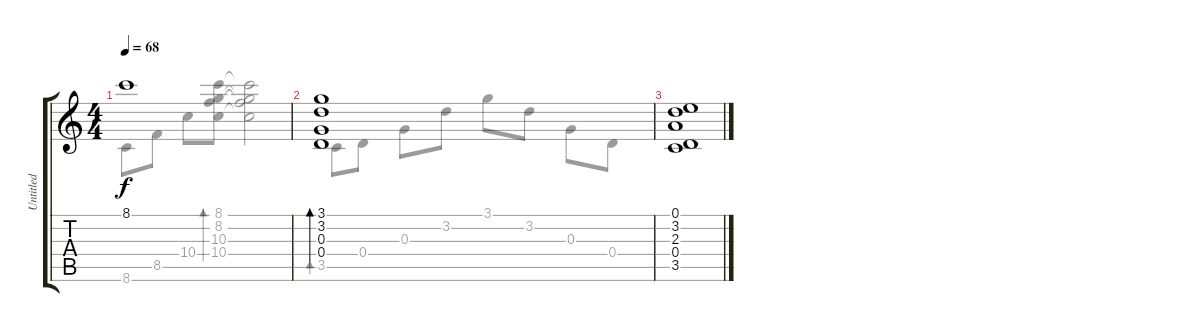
\track ("Untitled" "Untitled") {instrument acousticguitarnylon}
\staff {score tabs}
\tuning (E4 B3 G3 D3 A2 E2) {hide}
\voice
\ts (4 4)
\tempo 68
\clef g2
\ks c
8.1{t}.1{dy f} |
(3.1 3.2 0.3 0.4).1{bd 30} |
(0.1 3.2 2.3 0.4 3.5).1
\voice
\clef g2
\ottava regular
\simile none
\ks c
8.6.8{dy f} 8.5.8 10.4.8 (8.1 8.2 10.3 10.4).8{bd 30} (8.1{t} 8.2{t} 10.3{t} 10.4{t}).2 |
3.5.8{bd 30} 0.4.8 0.3.8 3.2.8 3.1.8 3.2.8 0.3.8 0.4.8 |
